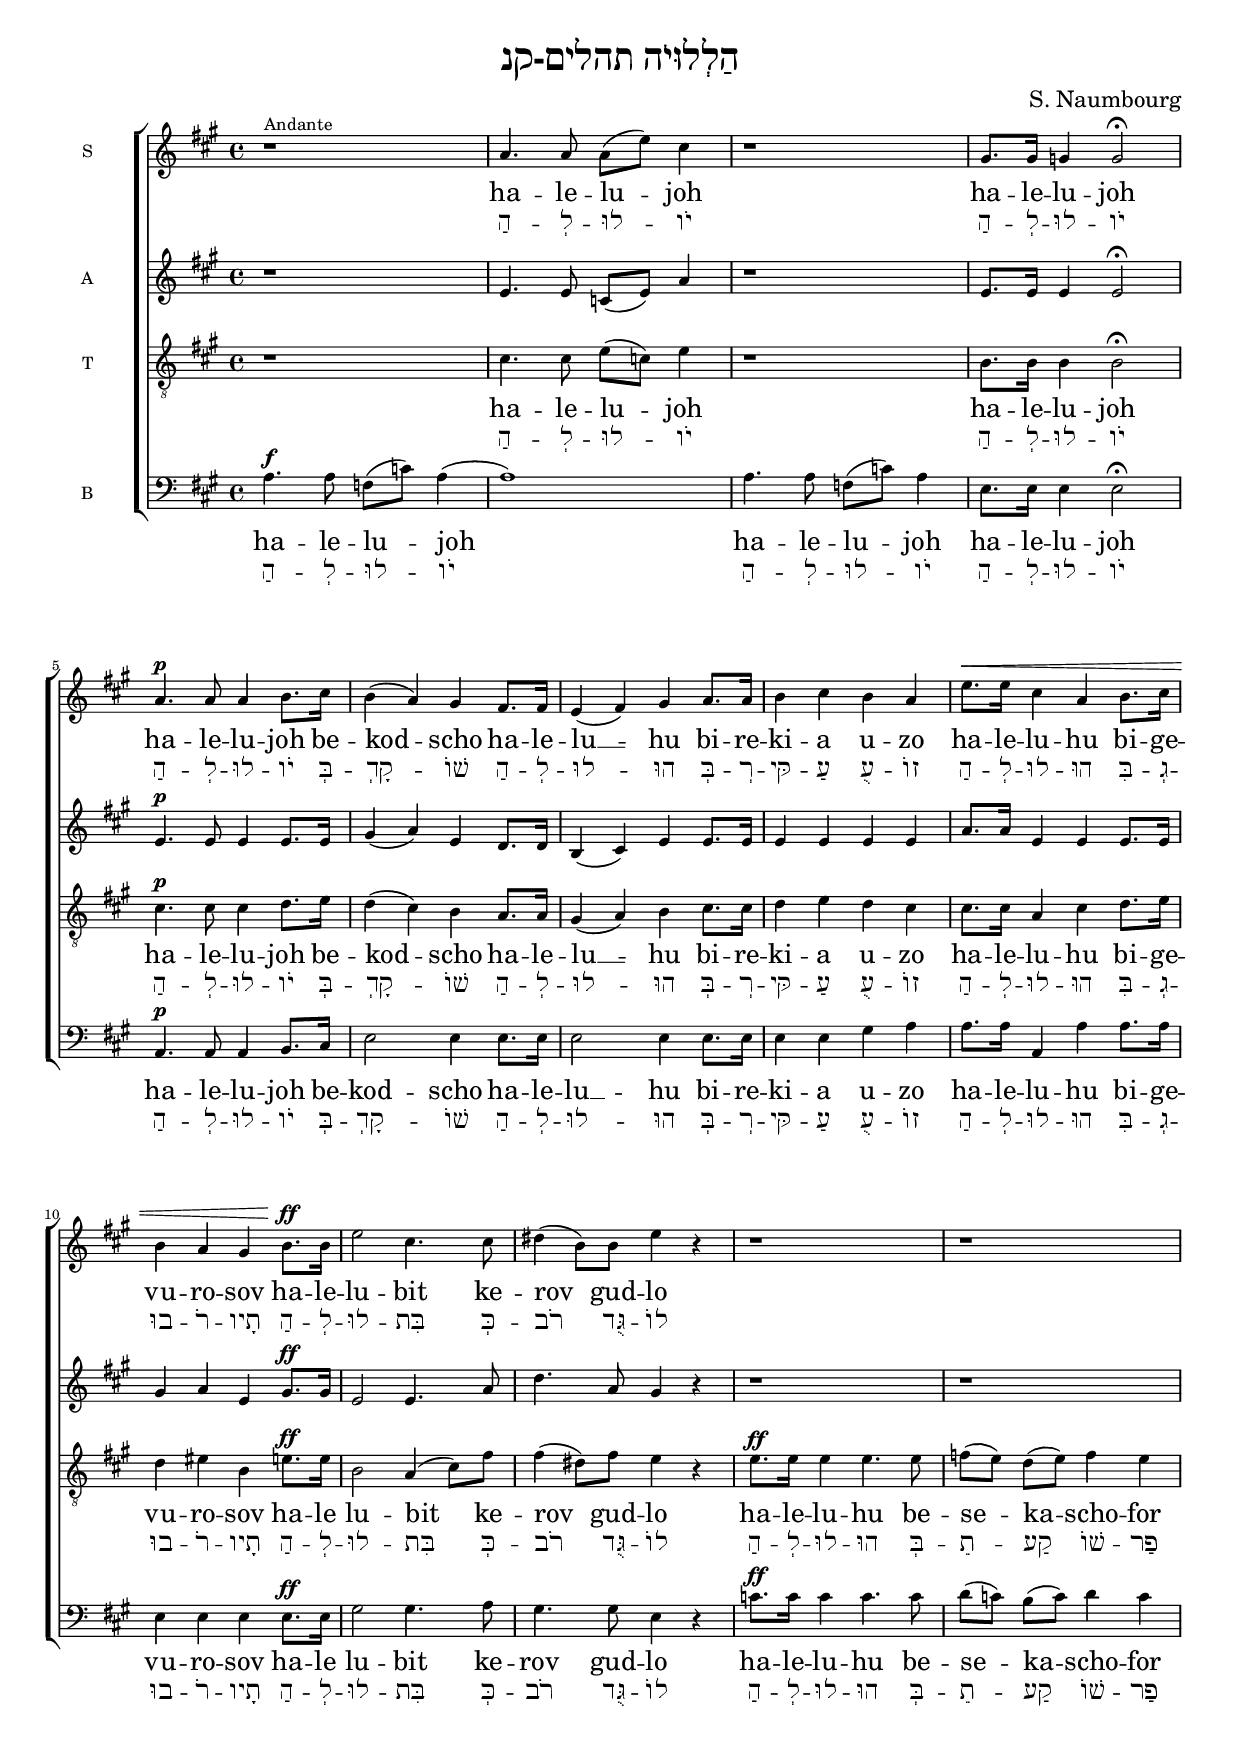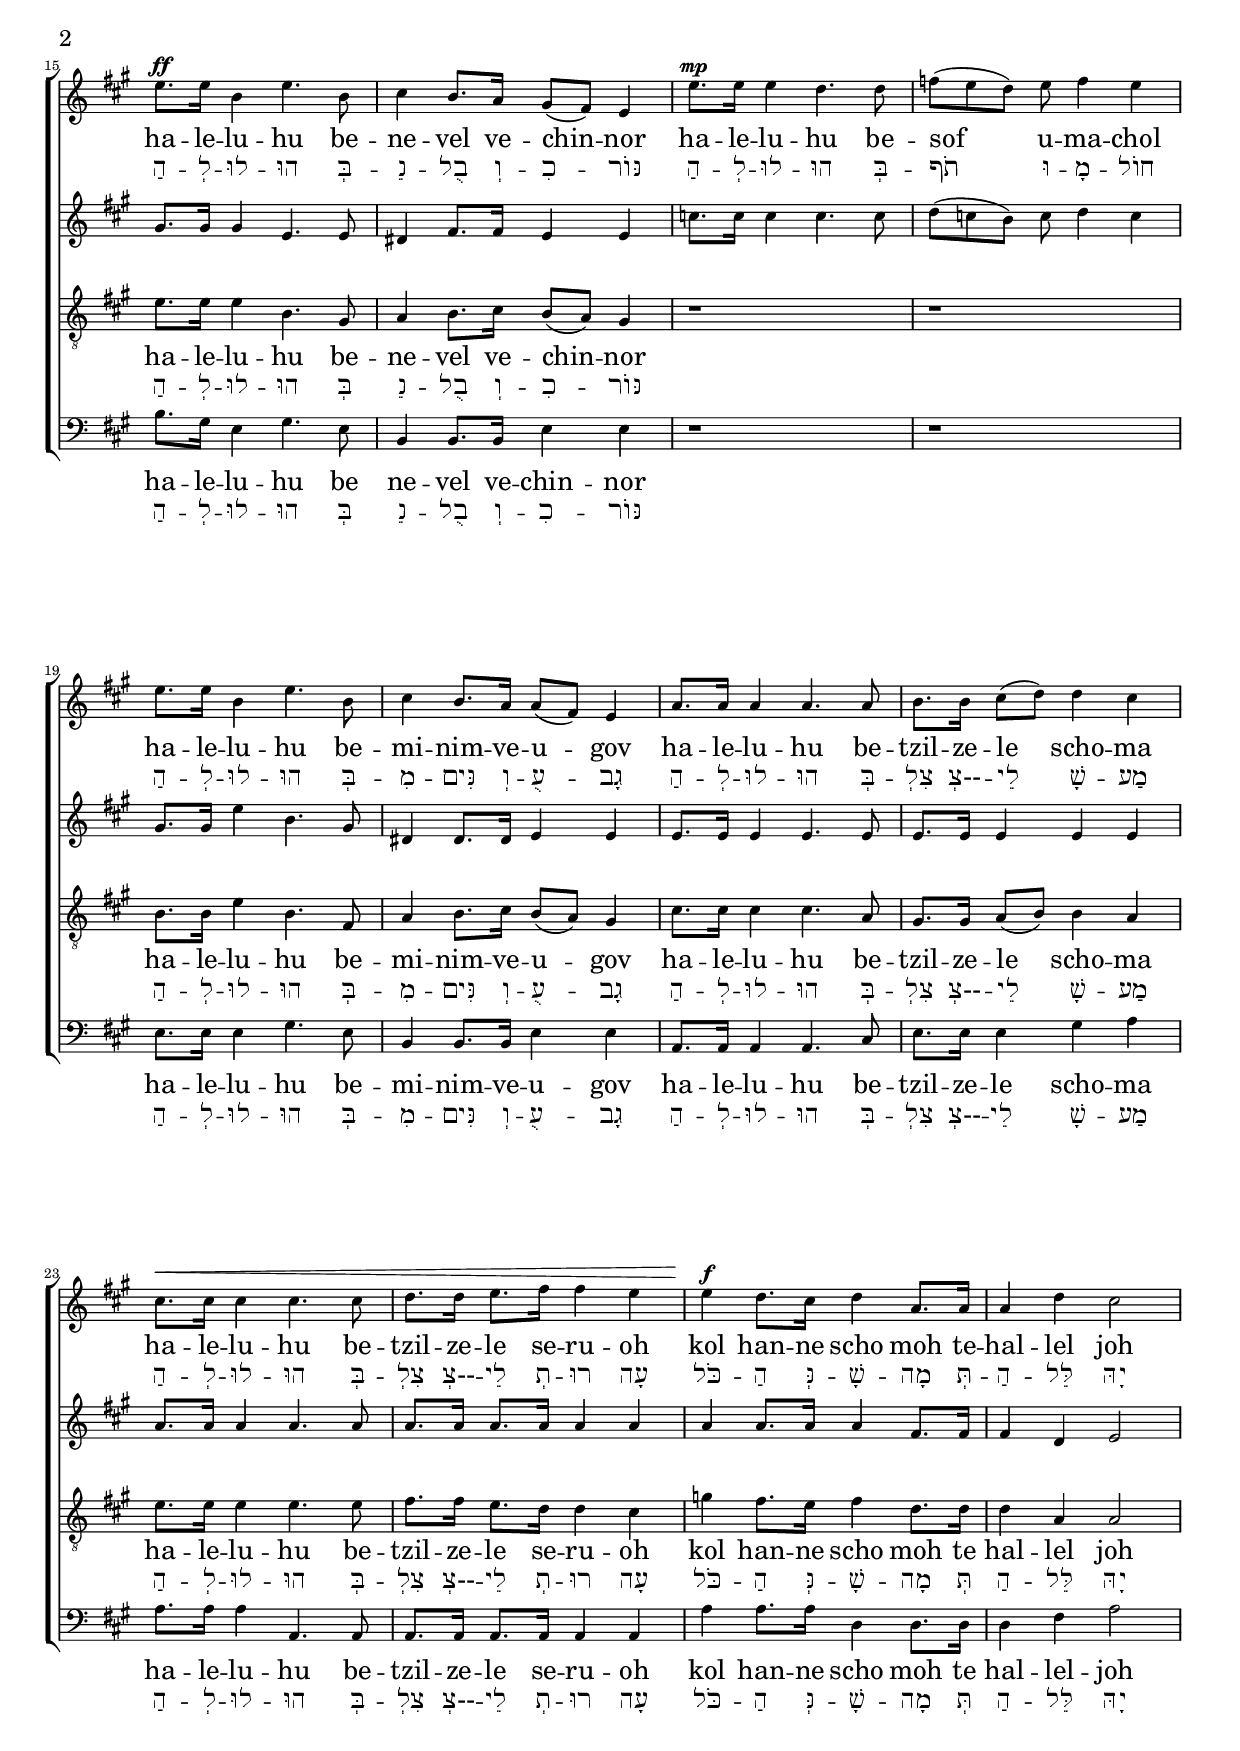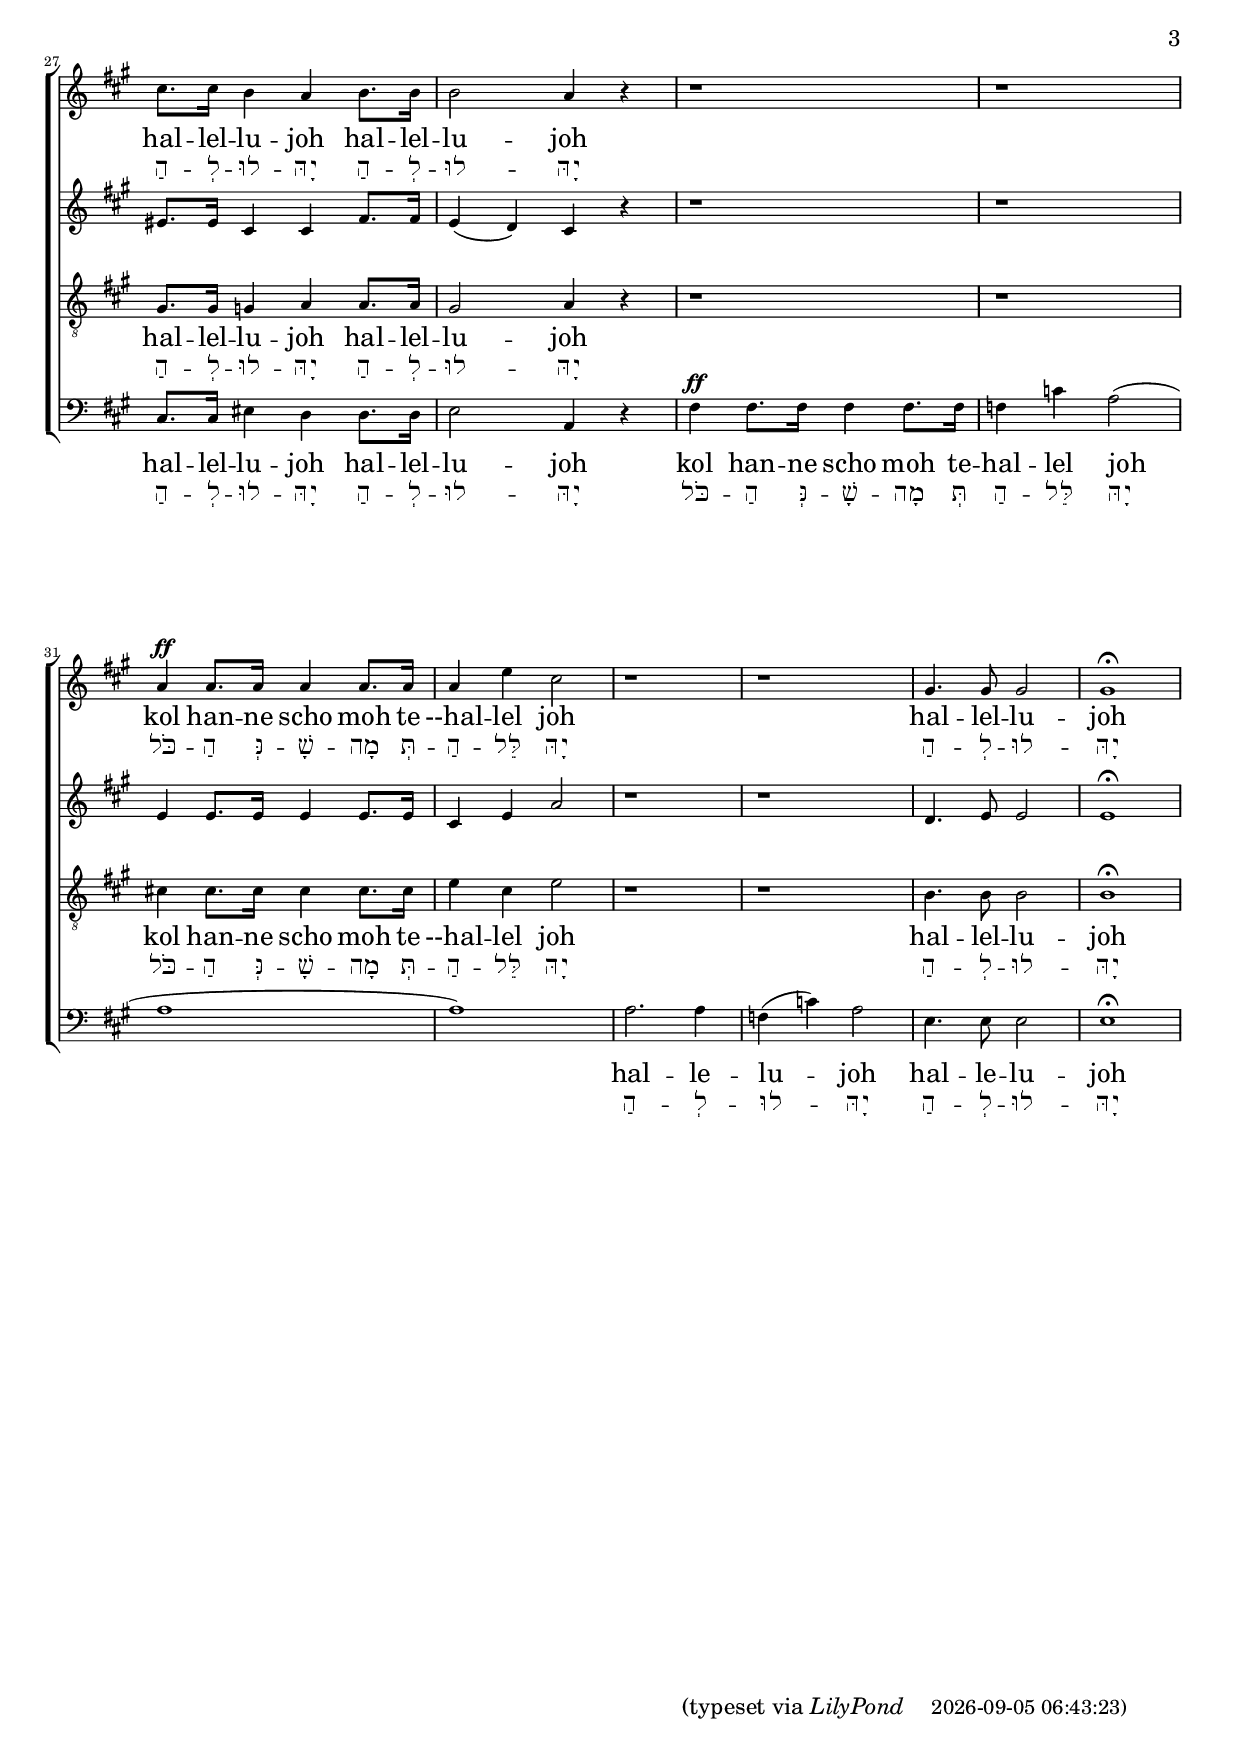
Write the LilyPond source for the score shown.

\include "english.ly"
\version "2.16.2"

global = {
  \key a \major
  \time 4/4
}

sopMusic = \relative c'' {
  r1^\markup "Andante" | a4. a8 a8[( e']) cs4 | r1 | gs8. gs16 g4 g2^\fermata |
    a4.^\p a8 a4 b8. cs16 |
  b4( a) gs fs8. fs16 | e4( fs) gs a8. a16 | b4 cs b a | 
    e'8.^\<  e16 cs4 a b8. cs16  | b4 a gs b8.^\ff b16 |
  e2 cs4. cs8 | ds4( b8) b8 e4  r4 | r1 | r1  | e8.^\ff e16 b4 e4. b8 |

 % bar 16
  cs4 b8. a16 gs8([ fs)] e4 | e'8.^\mp e16 e4 d4. d8 | f8([ e d)] e8 f4 e |
    e8. e16 b4 e4. b8 | cs4 b8. a16 a8([ fs)] e4 | 
  a8. a16 a4 a4. a8 | b8. b16  cs8([ d)] d4 cs | cs8.^\< cs16 cs4 cs4. cs8 |
    d8. d16 e8. fs16  fs4 e | e4^\f  d8. cs16 d4 a8. a16 |

 % bar 26
  a4 d cs2 | cs8. cs16 b4 a b8. b16 | b2 a4 r4 | r1 | r1 |
  a4^\ff a8. a16 a4 a8. a16 | a4 e'4 cs2 | r1 | r1 | gs4. gs8 gs2 |
    gs1^\fermata |
}

altMusic = \relative c' {
  r1 | e4. e8 c8[( e]) a4 | r1 | e8. e16 e4 e2^\fermata |
    e4.^\p e8 e4 e8. e16 |
  gs4( a) e d8. d16 | b4( cs) e e8. e16 | e4 e e e | a8. a16 e4 e e8. e16 |
    gs4 a e gs8.^\ff gs16 |
  e2 e4. a8 | d4. a8 gs4 r4 | r1 | r1 | gs8. gs16 gs4 e4. e8 |

 % bar 16
  ds4 fs8. fs16 e4 e 4 | c'8. c16 c4 c4. c8 | d8([ c b)] c d4 c |
    gs8. gs16 e'4 b4. gs8 | ds4 ds8. ds16 e4 e |
  e8. e16 e4 e4. e8 | e8. e16 e4 e e | a8. a16 a4 a4. a8 | 
    a8. a16 a8. a16 a4 a | a4 a8. a16 a4 fs8. fs16 |

 % bar 26
  fs4 d e2 | es8. es16 cs4 cs fs8. fs16 | e4( d) cs r | r1 | r1 |
   e4 e8. e16 e4 e8. e16 | cs4 e a2 | r1 | r1 | d,4. e8 e2 | e1^\fermata |
}

tenMusic = \relative c' {
  r1 | cs4. cs8 e8[( c]) e4 | r1 |  b8. b16 b4 b2^\fermata |
    cs4.^\p cs8 cs4 d8. e16 |
  d4( cs) b a8. a16 | gs4( a) b cs8. cs16 | d4 e d cs | 
    cs8. cs16 a4 cs d8. e16 | d4 es b e8.^\ff e16 |
  b2 a4( cs8) fs8 | fs4( ds8) fs8 e4 r4 | e8.^\ff e16 e4 e4. e8 |
    f8([ e)] d([ e)] f4 e | e8. e16 e4 b4. gs8 |

 % bar 16
  a4 b8. cs16 b8([ a)] gs4 | r1 | r1 | b8. b16 e4 b4. fs8 | 
    a4 b8. cs16 b8([ a)] gs4 |
  cs8. cs16 cs4 cs4. a8 | gs8. gs16 a8([ b)] b4 a | e'8. e16 e4 e4. e8 |
    fs8. fs16 e8. d16 d4 cs | g'4 fs8. e16 fs4 d8. d16 |

 % bar 26
  d4 a a2 | gs8. gs16 g4 a a8. a16 | gs2 a4 r4 | r1 | r1 |
    cs!4 cs8. cs16 cs4 cs8. cs16 | e4 cs e2 | r1 | r1 | b4. b8 b2 |
    b1^\fermata |
}

basMusic = \relative c' {
  a4.^\f a8 f8[( c']) a4( | a1) | a4. a8 f8[( c']) a4 | e8. e16 e4 e2^\fermata |
    a,4.^\p a8 a4 b8. cs16 |
  e2 e4 e8. e16 | e2 e4 e8. e16 | e4 e gs a | a8. a16 a,4 a' a8. a16 |
    e4 e e e8.^\ff e16  |
  gs2 gs4. a8 | gs4. gs8 e4 r4 | c'8.^\ff c16 c4 c4. c8 |
    d8([ c)] b([ c)] d4 c | b8. gs16 e4 gs4. e8 |

 % bar 16
  b4 b8. b16 e4 e | r1 | r1 | e8. e16 e4 gs4. e8 | b4 b8. b16 e4 e |
  a,8. a16 a4 a4. cs8 | e8. e16 e4 gs4 a | a8. a16 a4 a,4. a8 | 
    a8. a16 a8. a16 a4 a | a'4 a8. a16 d,4 d8. d16 |

 % bar 26
  d4 fs a2 | cs,8. cs16 es4 d d8. d16 | e2 a,4 r4 |
    fs'4^\ff fs8. fs16 fs4 fs8. fs16 | f4 c' a2( | 
  a1 | a1) | a2. a4 | f4( c') a2 | e4. e8 e2 | e1^\fermata |

}

% -*- text -*-

wlyricsText = \lyricmode {
  ha -- le -- lu -- joh
  ha -- le -- lu -- joh
  ha -- le -- lu -- joh be --
  kod -- scho ha -- le -- lu __ -- hu  bi -- re -- ki -- a  u -- zo
    ha -- le -- lu -- hu bi -- ge -- vu -- ro -- sov ha -- le --
  lu -- bit  ke -- rov gud -- lo  ha -- le -- lu -- hu be --

% bar 16
  ne -- vel ve -- chin -- nor  ha -- le -- lu -- hu  be -- sof u -- ma -- chol
    ha -- le -- lu -- hu be -- mi -- nim -- ve -- u -- gov     
  ha -- le -- lu -- hu be --   tzil -- ze -- le scho -- ma  
    ha -- le -- lu -- hu be --  tzil -- ze -- le   se -- ru -- oh 
    kol han -- ne scho moh te --
  
% abar 26
  hal -- lel joh  hal -- lel -- lu -- joh  hal -- lel -- lu -- joh
  kol han -- ne scho moh te --hal -- lel joh   hal -- lel -- lu -- joh
  
}

whlyricsText = \lyricmode {

הַ -- לְ -- לוּ -- יֹו
הַ -- לְ -- לוּ -- יֹו
הַ -- לְ -- לוּ -- יֹו בְּ --
קָדְ -- שׁוֹ הַ -- לְ -- לוּ -- הוּ בְּ -- רְ  -- קּּי -- עַ עֻ -- זוֹ 
  הַ -- לְ -- לוּ -- הוּ בִּ -- גְ -- בוּ -- רֹ -- תָיו הַ -- לְ --
לוּ -- בִּת  כְּ -- רֹב גֻּד -- לוֹ  הַ -- לְ -- לוּ -- הוּ בְּ --

% bar 16

נֵ -- בֻל וְ -- כִ -- נּוֹר  הַ -- לְ -- לוּ -- הוּ בְּ -- תֹף  וּ -- מָ -- חוֹל 
  הַ -- לְ -- לוּ -- הוּ בְּ -- מִ -- נִּים  וְ -- עֻ -- גָב
הַ -- לְ -- לוּ -- הוּ בְּ -- צִלְ --צְ -- לֵי  שָׁ -- מַע 
  הַ -- לְ -- לוּ -- הוּ בְּ -- צִלְ --צְ -- לֵי  תְ -- רוּ עָה
  כֹּל -- הַ נְּ -- שָׁ -- מָה  תְּ --

  
% abar 26

הַ -- לֵּל  יָהּ  הַ -- לְ -- לוּ --  יָהּ  הַ -- לְ -- לוּ --  יָהּ
כֹּל -- הַ נְּ -- שָׁ -- מָה  תְּ --  הַ -- לֵּל  יָהּ  הַ -- לְ -- לוּ --  יָהּ

% L2R
}

tenlyricsText = \lyricmode {
  ha -- le -- lu -- joh
  ha -- le -- lu -- joh
  ha -- le -- lu -- joh be --
  kod -- scho ha -- le -- lu __ -- hu  bi -- re -- ki -- a  u -- zo
    ha -- le -- lu -- hu bi -- ge -- vu -- ro -- sov ha -- le  
  lu -- bit  ke -- rov gud -- lo  ha -- le -- lu -- hu be -- 
    se -- ka -- scho -- for  ha -- le -- lu -- hu be  -- 

% bar 16
  ne -- vel ve -- chin -- nor 
    ha -- le -- lu -- hu be -- mi -- nim -- ve -- u -- gov     
  ha -- le -- lu -- hu be --   tzil -- ze -- le scho -- ma  
    ha -- le -- lu -- hu be --  tzil -- ze -- le   se -- ru -- oh 
    kol han -- ne scho moh te
  
% bar 26
  hal -- lel joh  hal -- lel -- lu -- joh  hal -- lel -- lu -- joh
  kol han -- ne scho moh te --hal -- lel joh  hal -- lel -- lu -- joh
}

tenhlyricsText = \lyricmode {

הַ -- לְ -- לוּ -- יֹו
הַ -- לְ -- לוּ -- יֹו
הַ -- לְ -- לוּ -- יֹו בְּ -- 
קָדְ -- שׁוֹ הַ -- לְ -- לוּ -- הוּ בְּ -- רְ  -- קּּי -- עַ עֻ -- זוֹ 
  הַ -- לְ -- לוּ -- הוּ בִּ -- גְ -- בוּ -- רֹ -- תָיו הַ -- לְ --
לוּ -- בִּת  כְּ -- רֹב גֻּד -- לוֹ  הַ -- לְ -- לוּ -- הוּ בְּ --
  תֵ -- קַע שׁוֹ -- פַר   הַ -- לְ -- לוּ -- הוּ בְּ


% bar 16

נֵ -- בֻל וְ -- כִ -- נּוֹר
  הַ -- לְ -- לוּ -- הוּ בְּ -- מִ -- נִּים  וְ -- עֻ -- גָב
הַ -- לְ -- לוּ -- הוּ בְּ -- צִלְ --צְ -- לֵי  שָׁ -- מַע 
  הַ -- לְ -- לוּ -- הוּ בְּ -- צִלְ --צְ -- לֵי  תְ -- רוּ עָה
  כֹּל -- הַ נְּ -- שָׁ -- מָה  תְּ

  
% bar 26

הַ -- לֵּל  יָהּ  הַ -- לְ -- לוּ --  יָהּ  הַ -- לְ -- לוּ --  יָהּ
כֹּל -- הַ נְּ -- שָׁ -- מָה  תְּ --  הַ -- לֵּל  יָהּ  הַ -- לְ -- לוּ --  יָהּ


% L2R
}

baslyricsText = \lyricmode {
   ha -- le -- lu -- joh
   ha -- le -- lu -- joh
   ha -- le -- lu -- joh
   ha -- le -- lu -- joh be -- 
   kod -- scho ha -- le -- lu __ -- hu  bi -- re -- ki -- a  u -- zo
     ha -- le -- lu -- hu bi -- ge -- vu -- ro -- sov ha -- le  
   lu -- bit  ke -- rov gud -- lo  ha -- le -- lu -- hu be -- 
     se -- ka -- scho -- for  ha -- le -- lu -- hu be 

% bar 16
  ne -- vel ve -- chin -- nor 
    ha -- le -- lu -- hu be -- mi -- nim -- ve -- u -- gov     
  ha -- le -- lu -- hu be --   tzil -- ze -- le scho -- ma  
    ha -- le -- lu -- hu be --  tzil -- ze -- le   se -- ru -- oh 
    kol han -- ne scho moh te
  
% bar 26
  hal -- lel -- joh  hal -- lel -- lu -- joh  hal -- lel -- lu -- joh
    kol han -- ne scho moh te --  hal -- lel  joh
  hal -- le -- lu -- joh   hal -- le -- lu -- joh  

}

bashlyricsText = \lyricmode {

הַ -- לְ -- לוּ -- יֹו
הַ -- לְ -- לוּ -- יֹו
הַ -- לְ -- לוּ -- יֹו
הַ -- לְ -- לוּ -- יֹו בְּ --
קָדְ -- שׁוֹ הַ -- לְ -- לוּ -- הוּ בְּ -- רְ  -- קּּי -- עַ עֻ -- זוֹ 
  הַ -- לְ -- לוּ -- הוּ בִּ -- גְ -- בוּ -- רֹ -- תָיו הַ -- לְ  --
לוּ -- בִּת  כְּ -- רֹב גֻּד -- לוֹ  הַ -- לְ -- לוּ -- הוּ בְּ --
  תֵ -- קַע שׁוֹ -- פַר   הַ -- לְ -- לוּ -- הוּ בְּ
 


% bar 16

נֵ -- בֻל וְ -- כִ -- נּוֹר
  הַ -- לְ -- לוּ -- הוּ בְּ -- מִ -- נִּים  וְ -- עֻ -- גָב
הַ -- לְ -- לוּ -- הוּ בְּ -- צִלְ --צְ -- לֵי  שָׁ -- מַע 
  הַ -- לְ -- לוּ -- הוּ בְּ -- צִלְ --צְ -- לֵי  תְ -- רוּ עָה
  כֹּל -- הַ נְּ -- שָׁ -- מָה  תְּ
  
% bar 26

הַ -- לֵּל  יָהּ  הַ -- לְ -- לוּ --  יָהּ  הַ -- לְ -- לוּ --  יָהּ
  כֹּל -- הַ נְּ -- שָׁ -- מָה  תְּ הַ -- לֵּל  יָהּ
הַ -- לְ -- לוּ --  יָהּ  הַ -- לְ -- לוּ --  יָהּ



% L2R
}



\header {
  title = "הַלְלוּיֹה תהלים-קנ"

  composer = "S. Naumbourg"
  % Do not display the tagline for this book
  % tagline = ##f
}

\paper{
  #(set-paper-size "a4")

    system-system-spacing #'basic-distance = #18
    %score-system-spacing =
    %  #'((basic-distance . 30)
    %     (minimum-distance . 20)
    %     (padding . 2)
    %     (stretchability . 30))

  oddFooterMarkup = \markup {
      \hspace #60
      \on-the-fly #last-page { (typeset via \italic "LilyPond"
      \small \typewriter
      % #(ly:export (lilypond-version)))
      \hspace #2
      \small
      \simple #(strftime "%Y-%m-%d %H:%M:%S)" (localtime (current-time)))
      }
  }
  evenFooterMarkup = \oddFooterMarkup
}

\layout { 
  \context { 
    \Staff 
    \override VerticalAxisGroup #'staff-staff-spacing = 
    #'((basic-distance . 8) 
      (minimum-distance . 6) 
      (padding . 0)) 
    \override VerticalAxisGroup #'nonstaff-relatedstaff-spacing = 
    #'((basic-distance . 4) 
      (minimum-distance . 2) 
      (padding . 0)) 
    \override VerticalAxisGroup #'nonstaff-nonstaff-spacing = 
    #'((basic-distance . 3) 
      (minimum-distance . 1) 
      (padding . 0)) 
    \override VerticalAxisGroup #'nonstaff-unrelatedstaff-spacing = 
    #'((basic-distance . 4) 
      (minimum-distance . 2) 
      (padding . 0)) 
  } 
}

\layout { 
  \context { 
    \Lyrics
    \override  LyricHyphen #'minimum-distance = #0.8 
    % \override LyricText #'font-size = #-1
    % \override LyricText #'font-size = #3
    % \override LyricText #'font-size = #1.2
    % \override LyricText #'font-name = #"David CLM"
    \override LyricText #'font-size = #4
  } 
}

\score {
  <<
    \new ChoirStaff <<

      \new Staff = "sop" <<
        \new Voice = "sopranos" {
          \set Staff.instrumentName = "S"
          <<
             % \stemUp
               \global \sopMusic
          >>
        }
      >>
      \new Lyrics = "wlyrics"
      \new Lyrics = "whlyrics"
      \new Staff = "alt" <<
        \new Voice = "altos" {
          \set Staff.instrumentName = "A"
          <<
             % \stemUp
               \global \altMusic
          >>
        }
      >>
      \new Staff = "ten" <<
        \clef "G_8"
        \new Voice = "tenors" {
          \set Staff.instrumentName = "T"
          <<
               \global \tenMusic
          >>
        }
      >>
      \new Lyrics = "tenlyrics"
      \new Lyrics = "tenhlyrics"

      \new Staff = "bas" <<
        \clef bass
        \new Voice = "basses" {
          \set Staff.instrumentName = "B"
          <<
               \global \basMusic
          >>
        }
      >>

      \new Lyrics = "tenlyrics"
      \new Lyrics = "tenhlyrics"

      \context Lyrics = "wlyrics" {
        \lyricsto "sopranos" {
          \wlyricsText
        }
      }
      \context Lyrics = "whlyrics" {
        \lyricsto "sopranos" {
          \whlyricsText
        }
      }

      \context Lyrics = "tenlyrics" {
        \lyricsto "tenors" {
          \tenlyricsText
        }
      }
      \context Lyrics = "tenhlyrics" {
        \lyricsto "tenors" {
          \tenhlyricsText
        }
      }

      \context Lyrics = "baslyrics" {
        \lyricsto "basses" {
          \baslyricsText
        }
      }
      \context Lyrics = "bashlyrics" {
        \lyricsto "basses" {
          \bashlyricsText
        }
      }

    >>
  >>

  \header { }

  \layout {
    $(layout-set-staff-size 15)
    \context {
      \Staff
    }
  }
}
